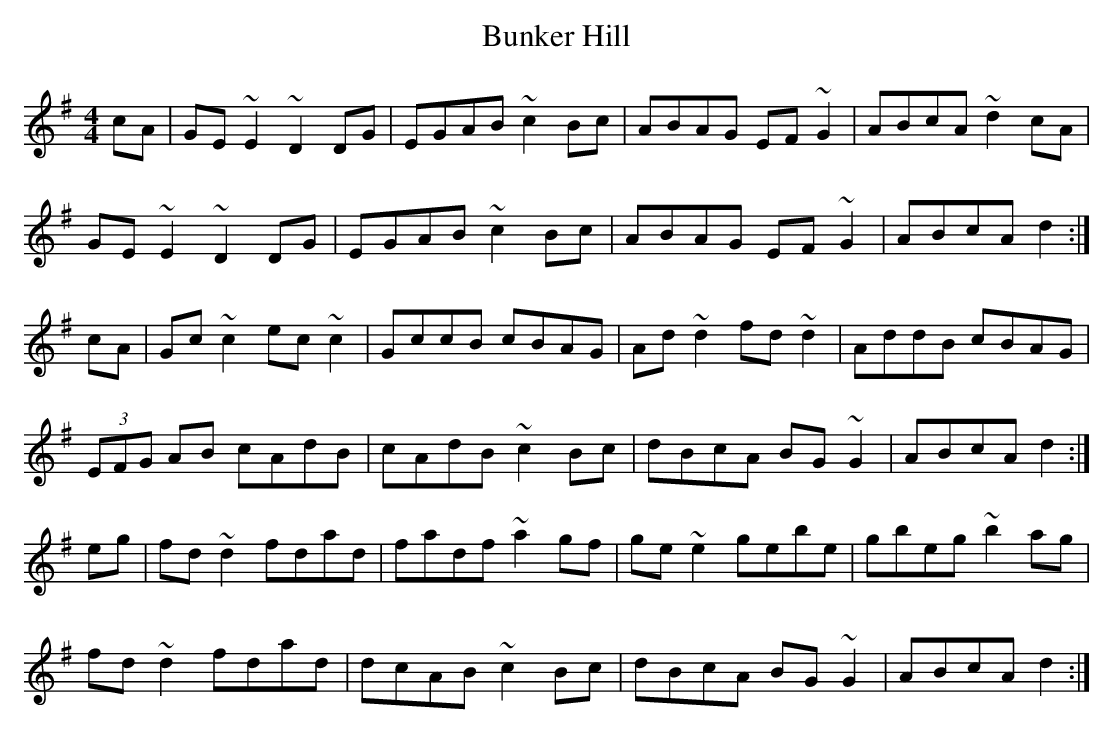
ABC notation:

X:1
T:Bunker Hill
L:1/8
M:4/4
K:Dmix
cA|GE~E2 ~D2DG|EGAB ~c2Bc|ABAG EF~G2|ABcA ~d2cA|
GE~E2 ~D2 DG|EGAB ~c2Bc|ABAG EF~G2|ABcA d2:|
cA|Gc ~c2 ec~c2|GccB cBAG|Ad~d2 fd~d2|AddB cBAG|
(3EFG AB cAdB|cAdB ~c2Bc|dBcA BG~G2|ABcAd2:|
eg|fd~d2 fdad|fadf ~a2 gf|ge~e2 gebe|gbeg ~b2 ag|
fd~d2 fdad|dcAB ~c2 Bc|dBcA BG~G2|ABcA d2:|
